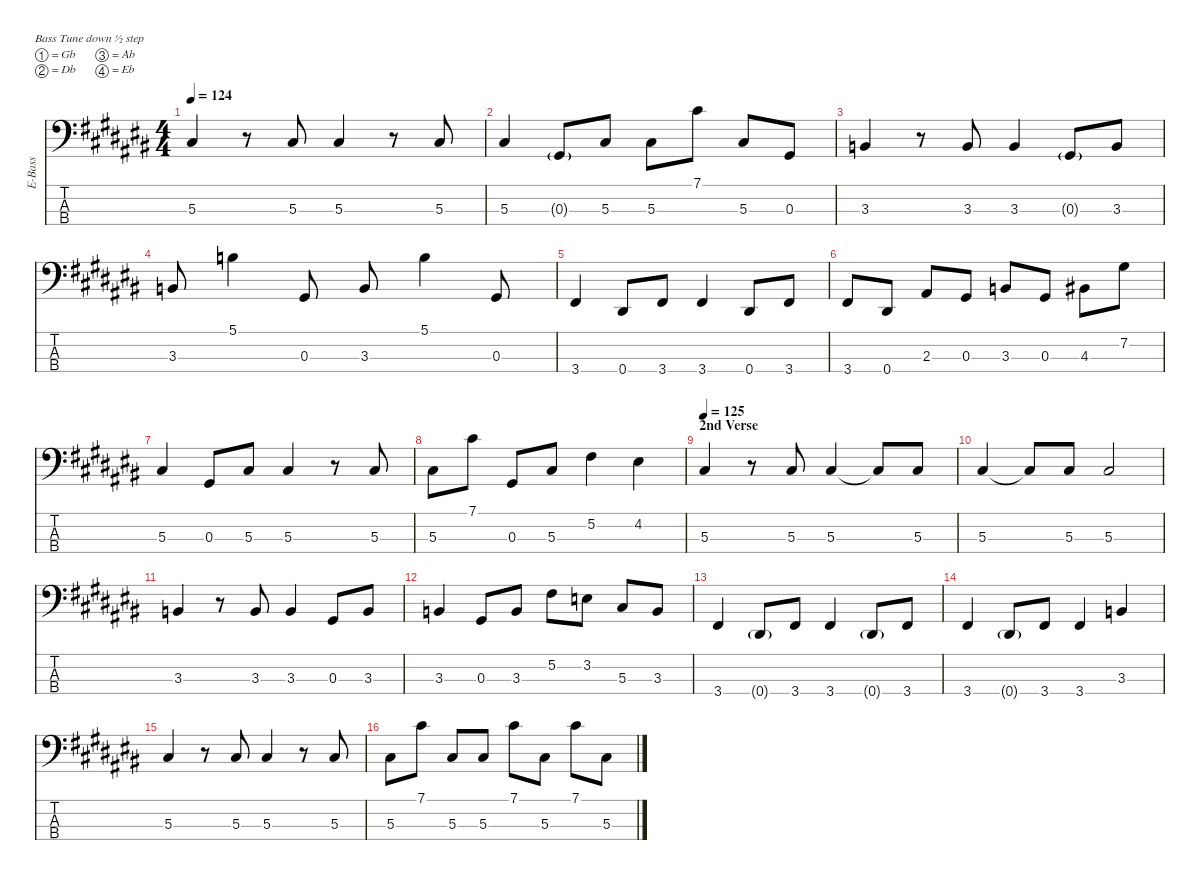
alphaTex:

\hideDynamics
\bracketExtendMode nobrackets
\otherSystemsTrackNameOrientation horizontal
\track ("Bass (Duff)" "E-Bass") {defaultSystemsLayout 4 instrument electricbasspick}
\staff {score tabs}
\tuning (Gb2 Db2 Ab1 Eb1)
\ts (4 4)
\tempo 124
\clef f4
\ks c#
5.3{acc #}.4{dy f beam Up} r.8{beam Up} 5.3{acc #}.8{beam Up} 5.3{acc #}.4{beam Up} r.8{beam Up} 5.3{acc #}.8{beam Up} |
5.3{acc #}.4{beam Up} 0.3{g acc #}.8{beam Up} 5.3{acc #}.8{beam Up} 5.3{acc #}.8{beam Down} 7.1{acc #}.8{beam Down} 5.3{acc #}.8{beam Up} 0.3{acc #}.8{beam Up} |
3.3{acc forcenatural}.4{beam Up} r.8{beam Up} 3.3{acc forcenatural}.8{beam Up} 3.3{acc forcenatural}.4{beam Up} 0.3{g acc #}.8{beam Up} 3.3{acc forcenatural}.8{beam Up} |
3.3{acc forcenatural}.8{beam Up} 5.1{acc forcenatural}.4{beam Down} 0.3{acc #}.8{beam Up} 3.3{acc forcenatural}.8{beam Up} 5.1{acc forcenatural}.4{beam Down} 0.3{acc #}.8{beam Up} |
3.4{acc #}.4{beam Up} 0.4{acc #}.8{beam Up} 3.4{acc #}.8{beam Up} 3.4{acc #}.4{beam Up} 0.4{acc #}.8{beam Up} 3.4{acc #}.8{beam Up} |
3.4{acc #}.8{beam Up} 0.4{acc #}.8{beam Up} 2.3{acc #}.8{beam Up} 0.3{acc #}.8{beam Up} 3.3{acc forcenatural}.8{beam Up} 0.3{acc #}.8{beam Up} 4.3{acc #}.8{beam Down} 7.2{acc #}.8{beam Down} |
5.3{acc #}.4{beam Up} 0.3{acc #}.8{beam Up} 5.3{acc #}.8{beam Up} 5.3{acc #}.4{beam Up} r.8{beam Up} 5.3{acc #}.8{beam Up} |
5.3{acc #}.8{beam Down} 7.1{acc #}.8{beam Down} 0.3{acc #}.8{beam Up} 5.3{acc #}.8{beam Up} 5.2{acc #}.4{beam Down} 4.2{acc #}.4{beam Down} |
\section ("" "2nd Verse")
\tempo 125
5.3{acc #}.4{beam Up} r.8{beam Up} 5.3{acc #}.8{beam Up} 5.3{acc #}.4{beam Up} 5.3{t acc #}.8{beam Up} 5.3{acc #}.8{beam Up} |
5.3{acc #}.4{beam Up} 5.3{t acc #}.8{beam Up} 5.3{acc #}.8{beam Up} 5.3{acc #}.2{beam Up} |
3.3{acc forcenatural}.4{beam Up} r.8{beam Up} 3.3{acc forcenatural}.8{beam Up} 3.3{acc forcenatural}.4{beam Up} 0.3{acc #}.8{beam Up} 3.3{acc forcenatural}.8{beam Up} |
3.3{acc forcenatural}.4{beam Up} 0.3{acc #}.8{beam Up} 3.3{acc forcenatural}.8{beam Up} 5.2{acc #}.8{beam Down} 3.2{acc forcenatural}.8{beam Down} 5.3{acc #}.8{beam Up} 3.3{acc forcenatural}.8{beam Up} |
3.4{acc #}.4{beam Up} 0.4{g acc #}.8{beam Up} 3.4{acc #}.8{beam Up} 3.4{acc #}.4{beam Up} 0.4{g acc #}.8{beam Up} 3.4{acc #}.8{beam Up} |
3.4{acc #}.4{beam Up} 0.4{g acc #}.8{beam Up} 3.4{acc #}.8{beam Up} 3.4{acc #}.4{beam Up} 3.3{acc forcenatural}.4{beam Up} |
5.3{acc #}.4{beam Up} r.8{beam Up} 5.3{acc #}.8{beam Up} 5.3{acc #}.4{beam Up} r.8{beam Up} 5.3{acc #}.8{beam Up} |
5.3{acc #}.8{beam Down} 7.1{acc #}.8{beam Down} 5.3{acc #}.8{beam Up} 5.3{acc #}.8{beam Up} 7.1{acc #}.8{beam Down} 5.3{acc #}.8{beam Down} 7.1{acc #}.8{beam Down} 5.3{acc #}.8{beam Down}
